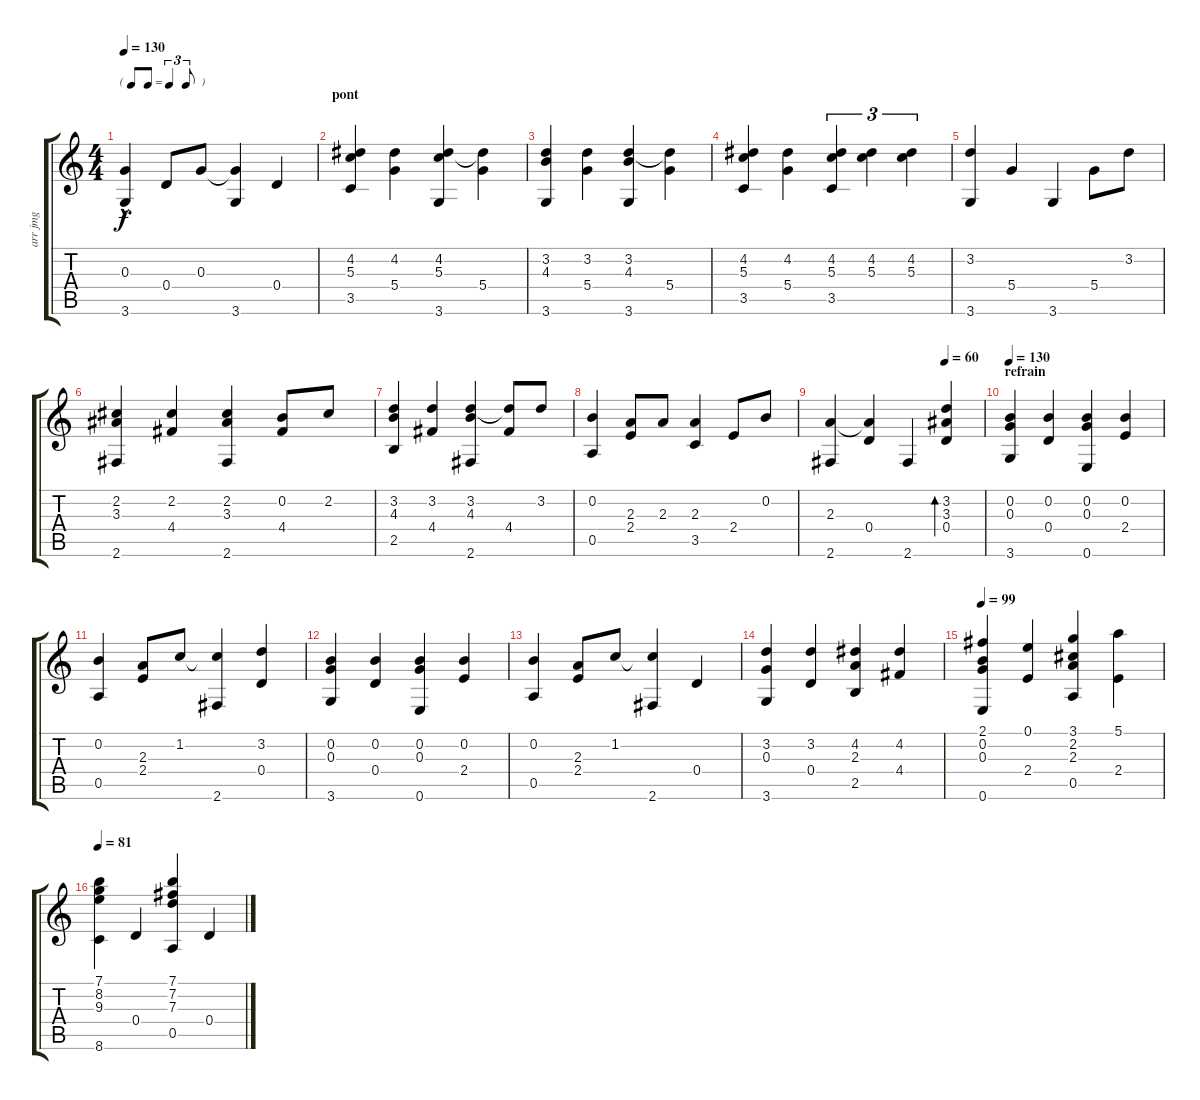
\track ("arr jmg" "arr jmg") {instrument electricguitarjazz}
\staff {score tabs}
\tuning (E4 B3 G3 D3 A2 E2) {hide}
\ts (4 4)
\tf triplet8th
\tempo 130
\clef g2
\ks c
(0.3{hac} 3.6).4{dy f} 0.4.8 0.3.8 (0.3{t} 3.6).4 0.4.4 |
\section ("" "pont")
(4.2 5.3 3.5).4{instrument electricguitarjazz} (4.2 5.4).4 (4.2 5.3 3.6).4 (4.2{t} 5.4).4 |
(3.2 4.3 3.6).4 (3.2 5.4).4 (3.2 4.3 3.6).4 (3.2{t} 5.4).4 |
(4.2 5.3 3.5).4 (4.2 5.4).4 (4.2 5.3 3.5).4{tu (3 2)} (4.2 5.3).4{tu (3 2)} (4.2 5.3).4{tu (3 2)} |
(3.2 3.6).4 5.4.4 3.6.4 5.4.8 3.2.8 |
(2.2 3.3 2.6).4 (2.2 4.4).4 (2.2 3.3 2.6).4 (0.2 4.4).8 2.2.8 |
(3.2 4.3 2.5).4 (3.2 4.4).4 (3.2 4.3 2.6).4 (3.2{t} 4.4).8 3.2.8 |
(0.2 0.5).4 (2.3 2.4).8 2.3.8 (2.3 3.5).4 2.4.8 0.2.8 |
\tempo (60 0.75)
(2.3 2.6).4 (2.3{t} 0.4).4 2.6.4 (3.2 3.3 0.4).4{bd 240} |
\section ("" "refrain")
\tempo 130
(0.2 0.3 3.6).4 (0.2 0.4).4 (0.2 0.3 0.6).4 (0.2 2.4).4 |
(0.2 0.5).4 (2.3 2.4).8 1.2.8 (1.2{t} 2.6).4 (3.2 0.4).4 |
(0.2 0.3 3.6).4 (0.2 0.4).4 (0.2 0.3 0.6).4 (0.2 2.4).4 |
(0.2 0.5).4 (2.3 2.4).8 1.2.8 (1.2{t} 2.6).4 0.4.4 |
(3.2 0.3 3.6).4 (3.2 0.4).4 (4.2 2.3 2.5).4 (4.2 4.4).4 |
\tempo 99
(2.1 0.2 0.3 0.6).4 (0.1 2.4).4 (3.1 2.2 2.3 0.5).4 (5.1 2.4).4 |
\tempo 81
(7.1 8.2 9.3 8.6).4 0.4.4 (7.1 7.2 7.3 0.5).4 0.4.4
